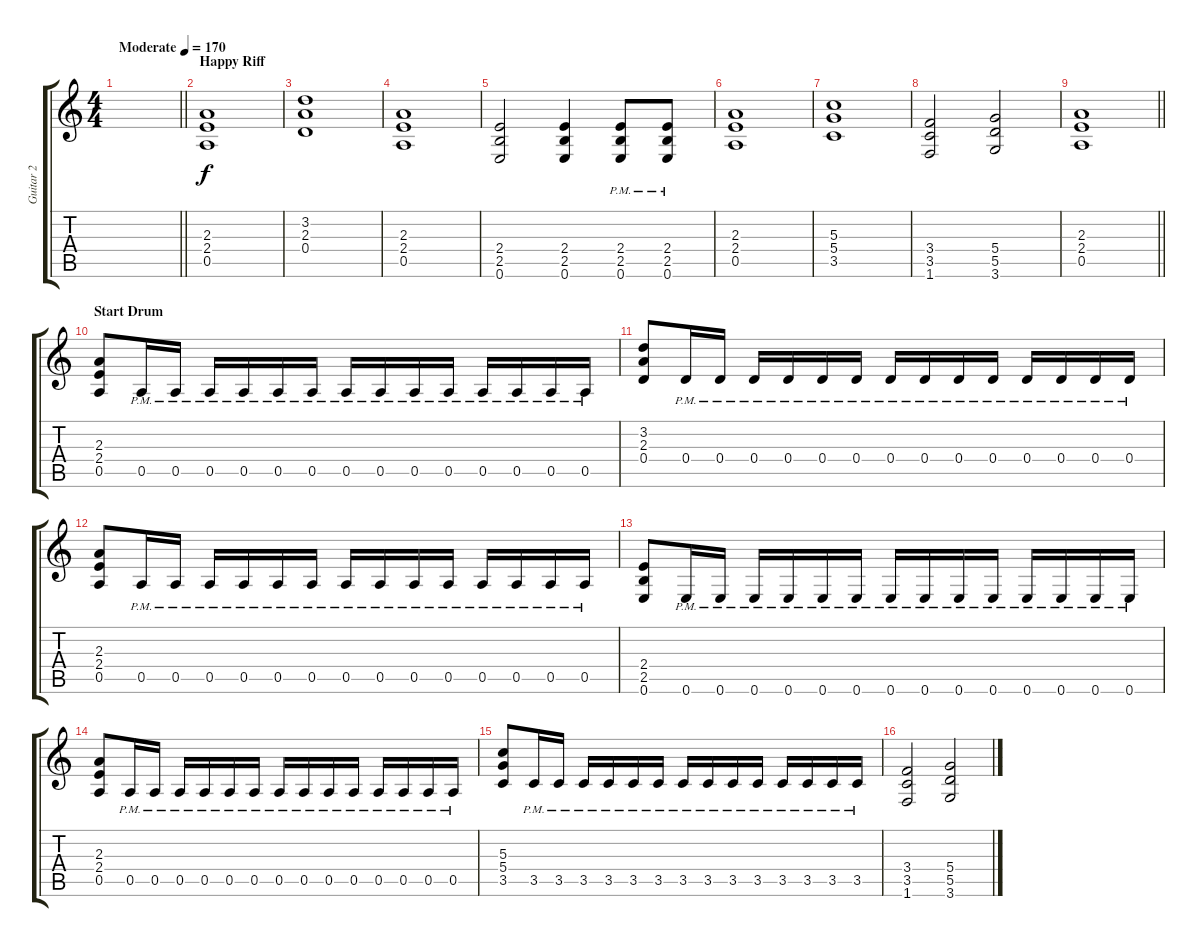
\track ("Guitar 2" "Guitar 2") {instrument distortionguitar}
\staff {score tabs}
\tuning (E4 B3 G3 D3 A2 E2) {hide}
\ts (4 4)
\tempo (170 "Moderate")
\clef g2
\barLineRight lightlight
\ks c
|
\section ("" "Happy Riff")
(2.3 2.4 0.5).1 |
(3.2 2.3 0.4).1 |
(2.3 2.4 0.5).1 |
(2.4 2.5 0.6).2 (2.4 2.5 0.6).4 (2.4{pm} 2.5{pm} 0.6{pm}).8 (2.4{pm} 2.5{pm} 0.6{pm}).8 |
(2.3 2.4 0.5).1 |
(5.3 5.4 3.5).1 |
(3.4 3.5 1.6).2 (5.4 5.5 3.6).2 |
\barLineRight lightlight
(2.3 2.4 0.5).1 |
\section ("" "Start Drum")
(2.3 2.4 0.5).8 0.5{pm}.16 0.5{pm}.16 0.5{pm}.16 0.5{pm}.16 0.5{pm}.16 0.5{pm}.16 0.5{pm}.16 0.5{pm}.16 0.5{pm}.16 0.5{pm}.16 0.5{pm}.16 0.5{pm}.16 0.5{pm}.16 0.5{pm}.16 |
(3.2 2.3 0.4).8 0.4{pm}.16 0.4{pm}.16 0.4{pm}.16 0.4{pm}.16 0.4{pm}.16 0.4{pm}.16 0.4{pm}.16 0.4{pm}.16 0.4{pm}.16 0.4{pm}.16 0.4{pm}.16 0.4{pm}.16 0.4{pm}.16 0.4{pm}.16 |
(2.3 2.4 0.5).8 0.5{pm}.16 0.5{pm}.16 0.5{pm}.16 0.5{pm}.16 0.5{pm}.16 0.5{pm}.16 0.5{pm}.16 0.5{pm}.16 0.5{pm}.16 0.5{pm}.16 0.5{pm}.16 0.5{pm}.16 0.5{pm}.16 0.5{pm}.16 |
(2.4 2.5 0.6).8 0.6{pm}.16 0.6{pm}.16 0.6{pm}.16 0.6{pm}.16 0.6{pm}.16 0.6{pm}.16 0.6{pm}.16 0.6{pm}.16 0.6{pm}.16 0.6{pm}.16 0.6{pm}.16 0.6{pm}.16 0.6{pm}.16 0.6{pm}.16 |
(2.3 2.4 0.5).8 0.5{pm}.16 0.5{pm}.16 0.5{pm}.16 0.5{pm}.16 0.5{pm}.16 0.5{pm}.16 0.5{pm}.16 0.5{pm}.16 0.5{pm}.16 0.5{pm}.16 0.5{pm}.16 0.5{pm}.16 0.5{pm}.16 0.5{pm}.16 |
(5.3 5.4 3.5).8 3.5{pm}.16 3.5{pm}.16 3.5{pm}.16 3.5{pm}.16 3.5{pm}.16 3.5{pm}.16 3.5{pm}.16 3.5{pm}.16 3.5{pm}.16 3.5{pm}.16 3.5{pm}.16 3.5{pm}.16 3.5{pm}.16 3.5{pm}.16 |
(3.4 3.5 1.6).2 (5.4 5.5 3.6).2
